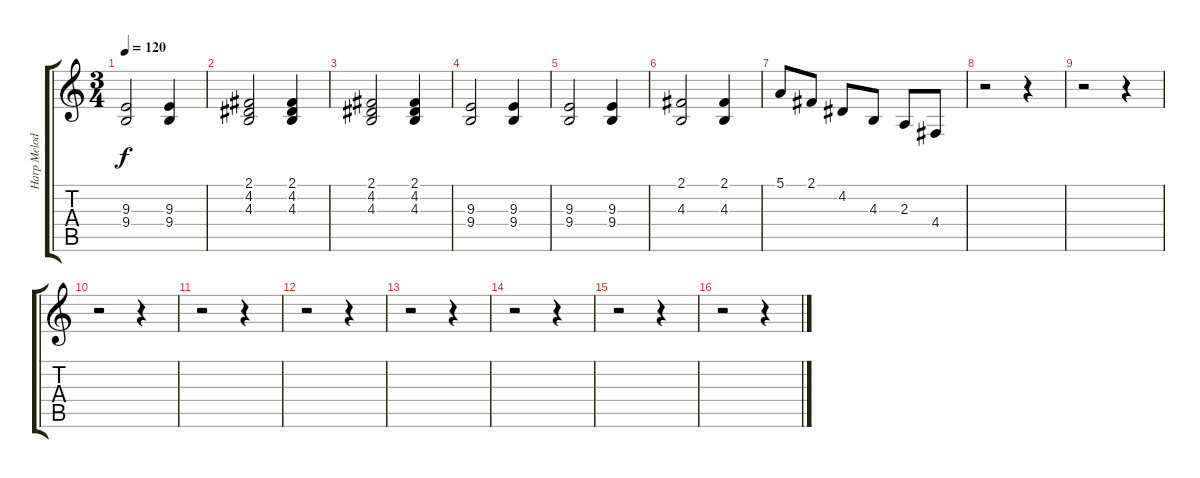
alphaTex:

\track ("Harp Melody" "Harp Melod") {instrument orchestralharp}
\staff {score tabs}
\tuning (E4 B3 G3 D3 A2 E2) {hide}
\ts (3 4)
\tempo 120
\clef g2
\ks c
(9.3 9.4).2{dy f} (9.3 9.4).4 |
(2.1 4.2 4.3).2 (2.1 4.2 4.3).4 |
(2.1 4.2 4.3).2 (2.1 4.2 4.3).4 |
(9.3 9.4).2 (9.3 9.4).4 |
(9.3 9.4).2 (9.3 9.4).4 |
(2.1 4.3).2 (2.1 4.3).4 |
5.1.8 2.1.8 4.2.8 4.3.8 2.3.8 4.4.8 |
r.2 r.4 |
r.2 r.4 |
r.2 r.4 |
r.2 r.4 |
r.2 r.4 |
r.2 r.4 |
r.2 r.4 |
r.2 r.4 |
r.2 r.4
